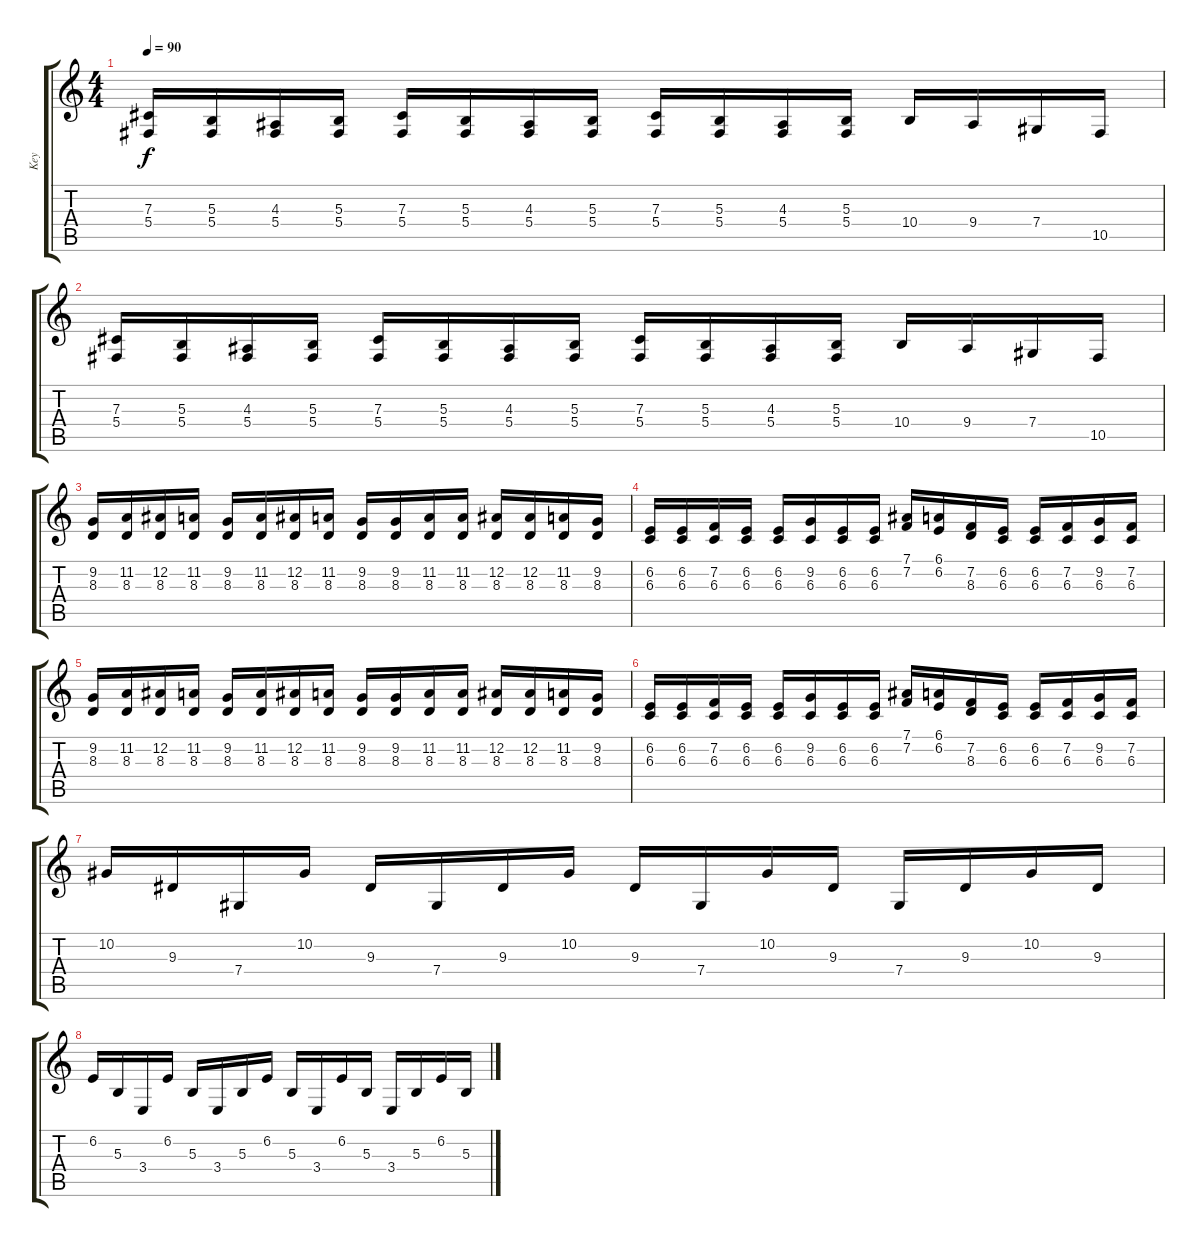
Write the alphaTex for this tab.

\track ("Key" "Key") {instrument lead8bassandlead}
\staff {score tabs}
\tuning (Eb4 Bb3 Gb3 Db3 Ab2 Eb2) {hide}
\ts (4 4)
\tempo 90
\clef g2
\ks c
(7.3 5.4).16{dy f} (5.3 5.4).16 (4.3 5.4).16 (5.3 5.4).16 (7.3 5.4).16 (5.3 5.4).16 (4.3 5.4).16 (5.3 5.4).16 (7.3 5.4).16 (5.3 5.4).16 (4.3 5.4).16 (5.3 5.4).16 10.4.16 9.4.16 7.4.16 10.5.16 |
(7.3 5.4).16 (5.3 5.4).16 (4.3 5.4).16 (5.3 5.4).16 (7.3 5.4).16 (5.3 5.4).16 (4.3 5.4).16 (5.3 5.4).16 (7.3 5.4).16 (5.3 5.4).16 (4.3 5.4).16 (5.3 5.4).16 10.4.16 9.4.16 7.4.16 10.5.16 |
(9.2 8.3).16 (11.2 8.3).16 (12.2 8.3).16 (11.2 8.3).16 (9.2 8.3).16 (11.2 8.3).16 (12.2 8.3).16 (11.2 8.3).16 (9.2 8.3).16 (9.2 8.3).16 (11.2 8.3).16 (11.2 8.3).16 (12.2 8.3).16 (12.2 8.3).16 (11.2 8.3).16 (9.2 8.3).16 |
(6.2 6.3).16 (6.2 6.3).16 (7.2 6.3).16 (6.2 6.3).16 (6.2 6.3).16 (9.2 6.3).16 (6.2 6.3).16 (6.2 6.3).16 (7.1 7.2).16 (6.1 6.2).16 (7.2 8.3).16 (6.2 6.3).16 (6.2 6.3).16 (7.2 6.3).16 (9.2 6.3).16 (7.2 6.3).16 |
(9.2 8.3).16 (11.2 8.3).16 (12.2 8.3).16 (11.2 8.3).16 (9.2 8.3).16 (11.2 8.3).16 (12.2 8.3).16 (11.2 8.3).16 (9.2 8.3).16 (9.2 8.3).16 (11.2 8.3).16 (11.2 8.3).16 (12.2 8.3).16 (12.2 8.3).16 (11.2 8.3).16 (9.2 8.3).16 |
(6.2 6.3).16 (6.2 6.3).16 (7.2 6.3).16 (6.2 6.3).16 (6.2 6.3).16 (9.2 6.3).16 (6.2 6.3).16 (6.2 6.3).16 (7.1 7.2).16 (6.1 6.2).16 (7.2 8.3).16 (6.2 6.3).16 (6.2 6.3).16 (7.2 6.3).16 (9.2 6.3).16 (7.2 6.3).16 |
10.2.16 9.3.16 7.4.16 10.2.16 9.3.16 7.4.16 9.3.16 10.2.16 9.3.16 7.4.16 10.2.16 9.3.16 7.4.16 9.3.16 10.2.16 9.3.16 |
6.2.16 5.3.16 3.4.16 6.2.16 5.3.16 3.4.16 5.3.16 6.2.16 5.3.16 3.4.16 6.2.16 5.3.16 3.4.16 5.3.16 6.2.16 5.3.16
